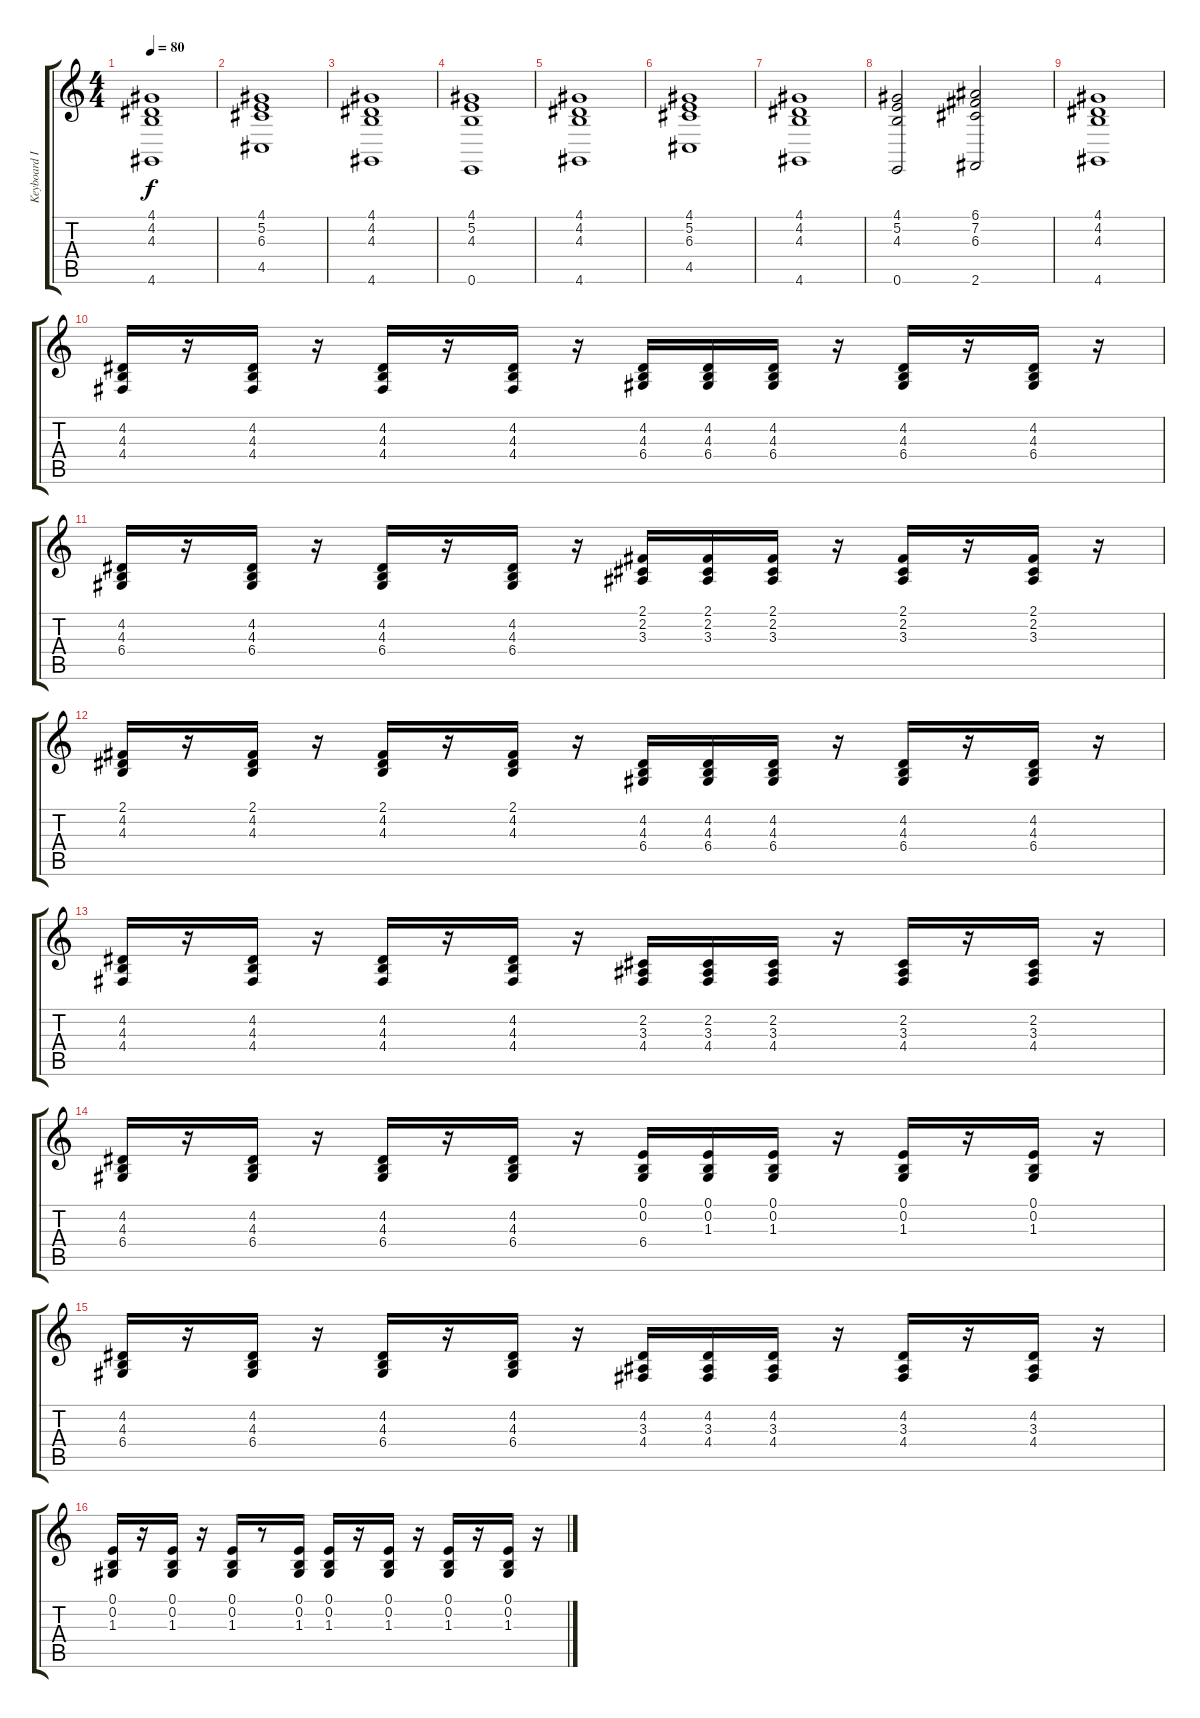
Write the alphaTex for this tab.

\track ("Keyboard IV" "Keyboard I") {instrument stringensemble1}
\staff {score tabs}
\tuning (E4 B3 G3 D3 A2 E2) {hide}
\ts (4 4)
\tempo 80
\clef g2
\ks c
(4.1 4.2 4.3 4.6).1{dy f} |
(4.1 5.2 6.3 4.5).1 |
(4.1 4.2 4.3 4.6).1 |
(4.1 5.2 4.3 0.6).1 |
(4.1 4.2 4.3 4.6).1 |
(4.1 5.2 6.3 4.5).1 |
(4.1 4.2 4.3 4.6).1 |
(4.1 5.2 4.3 0.6).2 (6.1 7.2 6.3 2.6).2 |
(4.1 4.2 4.3 4.6).1 |
(4.2 4.3 4.4).16 r.16 (4.2 4.3 4.4).16 r.16 (4.2 4.3 4.4).16 r.16 (4.2 4.3 4.4).16 r.16 (4.2 4.3 6.4).16 (4.2 4.3 6.4).16 (4.2 4.3 6.4).16 r.16 (4.2 4.3 6.4).16 r.16 (4.2 4.3 6.4).16 r.16 |
(4.2 4.3 6.4).16 r.16 (4.2 4.3 6.4).16 r.16 (4.2 4.3 6.4).16 r.16 (4.2 4.3 6.4).16 r.16 (2.1 2.2 3.3).16 (2.1 2.2 3.3).16 (2.1 2.2 3.3).16 r.16 (2.1 2.2 3.3).16 r.16 (2.1 2.2 3.3).16 r.16 |
(2.1 4.2 4.3).16 r.16 (2.1 4.2 4.3).16 r.16 (2.1 4.2 4.3).16 r.16 (2.1 4.2 4.3).16 r.16 (4.2 4.3 6.4).16 (4.2 4.3 6.4).16 (4.2 4.3 6.4).16 r.16 (4.2 4.3 6.4).16 r.16 (4.2 4.3 6.4).16 r.16 |
(4.2 4.3 4.4).16 r.16 (4.2 4.3 4.4).16 r.16 (4.2 4.3 4.4).16 r.16 (4.2 4.3 4.4).16 r.16 (2.2 3.3 4.4).16 (2.2 3.3 4.4).16 (2.2 3.3 4.4).16 r.16 (2.2 3.3 4.4).16 r.16 (2.2 3.3 4.4).16 r.16 |
(4.2 4.3 6.4).16 r.16 (4.2 4.3 6.4).16 r.16 (4.2 4.3 6.4).16 r.16 (4.2 4.3 6.4).16 r.16 (0.1 0.2 6.4).16 (0.1 0.2 1.3).16 (0.1 0.2 1.3).16 r.16 (0.1 0.2 1.3).16 r.16 (0.1 0.2 1.3).16 r.16 |
(4.2 4.3 6.4).16 r.16 (4.2 4.3 6.4).16 r.16 (4.2 4.3 6.4).16 r.16 (4.2 4.3 6.4).16 r.16 (4.2 3.3 4.4).16 (4.2 3.3 4.4).16 (4.2 3.3 4.4).16 r.16 (4.2 3.3 4.4).16 r.16 (4.2 3.3 4.4).16 r.16 |
(0.1 0.2 1.3).16 r.16 (0.1 0.2 1.3).16 r.16 (0.1 0.2 1.3).16 r.8 (0.1 0.2 1.3).16 (0.1 0.2 1.3).16 r.16 (0.1 0.2 1.3).16 r.16 (0.1 0.2 1.3).16 r.16 (0.1 0.2 1.3).16 r.16
